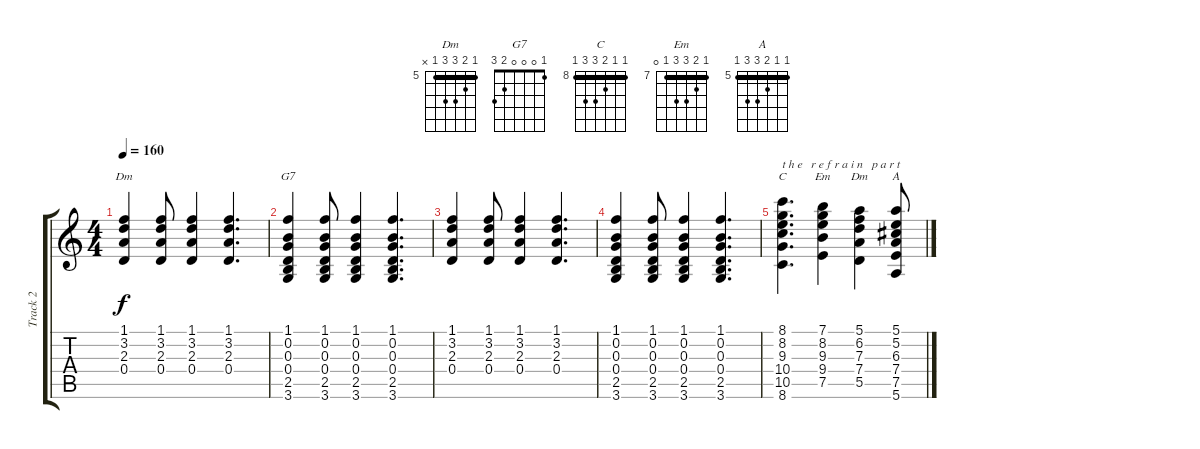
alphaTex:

\track ("Track 2" "Track 2") {instrument electricguitarclean}
\staff {score tabs}
\tuning (E4 B3 G3 D3 A2 E2) {hide}
\chord ("Dm" 1 3 2 0 x x)
\chord ("G7" 1 0 0 0 2 3)
\chord ("C" 8 8 9 10 10 8) {firstfret 8 barre 8}
\chord ("Em" 7 8 9 9 7 0) {firstfret 7 barre 7}
\chord ("Dm" 5 6 7 7 5 x) {firstfret 5 barre 5}
\chord ("A" 5 5 6 7 7 5) {firstfret 5 barre 5}
\ts (4 4)
\tempo 160
\clef g2
\ks c
(1.1 3.2 2.3 0.4).4{ch "Dm" dy f} (1.1 3.2 2.3 0.4).8 (1.1 3.2 2.3 0.4).4 (1.1 3.2 2.3 0.4).4{d} |
(1.1 0.2 0.3 0.4 2.5 3.6).4{ch "G7"} (1.1 0.2 0.3 0.4 2.5 3.6).8 (1.1 0.2 0.3 0.4 2.5 3.6).4 (1.1 0.2 0.3 0.4 2.5 3.6).4{d} |
(1.1 3.2 2.3 0.4).4 (1.1 3.2 2.3 0.4).8 (1.1 3.2 2.3 0.4).4 (1.1 3.2 2.3 0.4).4{d} |
(1.1 0.2 0.3 0.4 2.5 3.6).4 (1.1 0.2 0.3 0.4 2.5 3.6).8 (1.1 0.2 0.3 0.4 2.5 3.6).4 (1.1 0.2 0.3 0.4 2.5 3.6).4{d} |
(8.1 8.2 9.3 10.4 10.5 8.6).4{d ch "C" txt "t h e   r e f r a i n   p a r t"} (7.1 8.2 9.3 9.4 7.5).4{ch "Em"} (5.1 6.2 7.3 7.4 5.5).4{ch "Dm"} (5.1 5.2 6.3 7.4 7.5 5.6).8{ch "A"}
